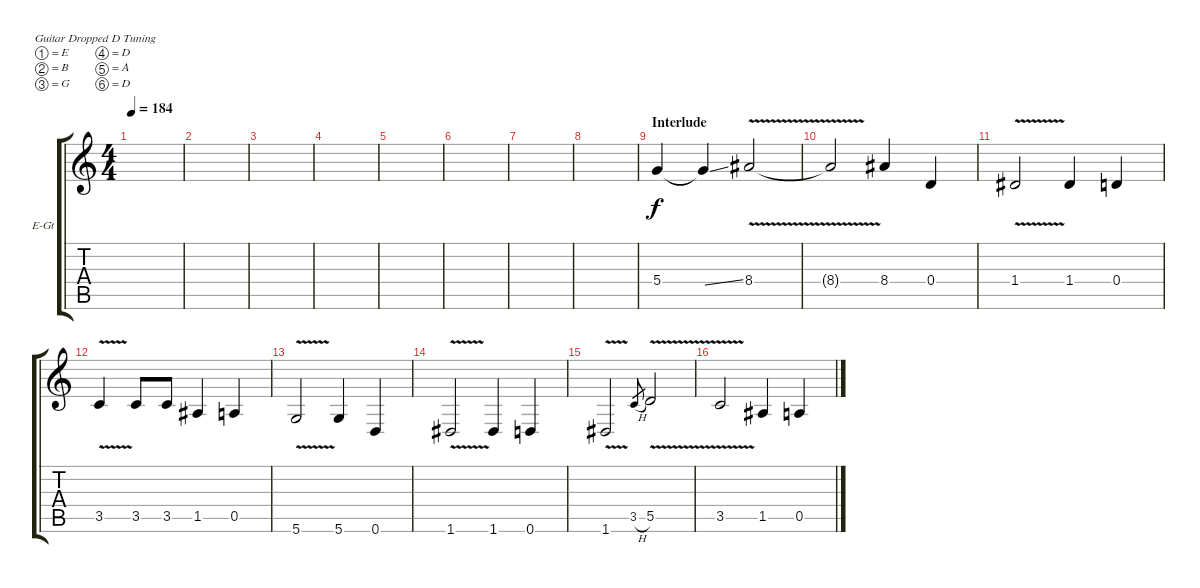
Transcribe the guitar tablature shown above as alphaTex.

\defaultSystemsLayout 4
\bracketExtendMode groupsimilarinstruments
\firstSystemTrackNameOrientation horizontal
\otherSystemsTrackNameOrientation horizontal
\track ("Synyster Gates (Lead)" "E-Gt") {instrument distortionguitar}
\staff {score tabs}
\tuning (E4 B3 G3 D3 A2 D2)
\ts (4 4)
\tempo 184
\clef g2
\scale
0.333333
\ks c
|
\scale
0.333333 |
\scale
0.333333 |
\scale
0.333333 |
\scale
0.333333 |
\scale
0.333333 |
\scale
0.333333 |
|
\section ("" "Interlude")
5.4.4 5.4{ss t}.4 8.4{v}.2 |
8.4{v t}.2 8.4.4 0.4.4 |
1.4{v}.2 1.4.4 0.4.4 |
3.5{v}.4 3.5.8 3.5.8 1.5.4 0.5.4 |
5.6{v}.2 5.6.4 0.6.4 |
1.6{v}.2 1.6.4 0.6.4 |
1.6{v}.2 3.5{h}.8{gr} 5.5{v}.2 |
3.5{v}.2 1.5.4 0.5.4
